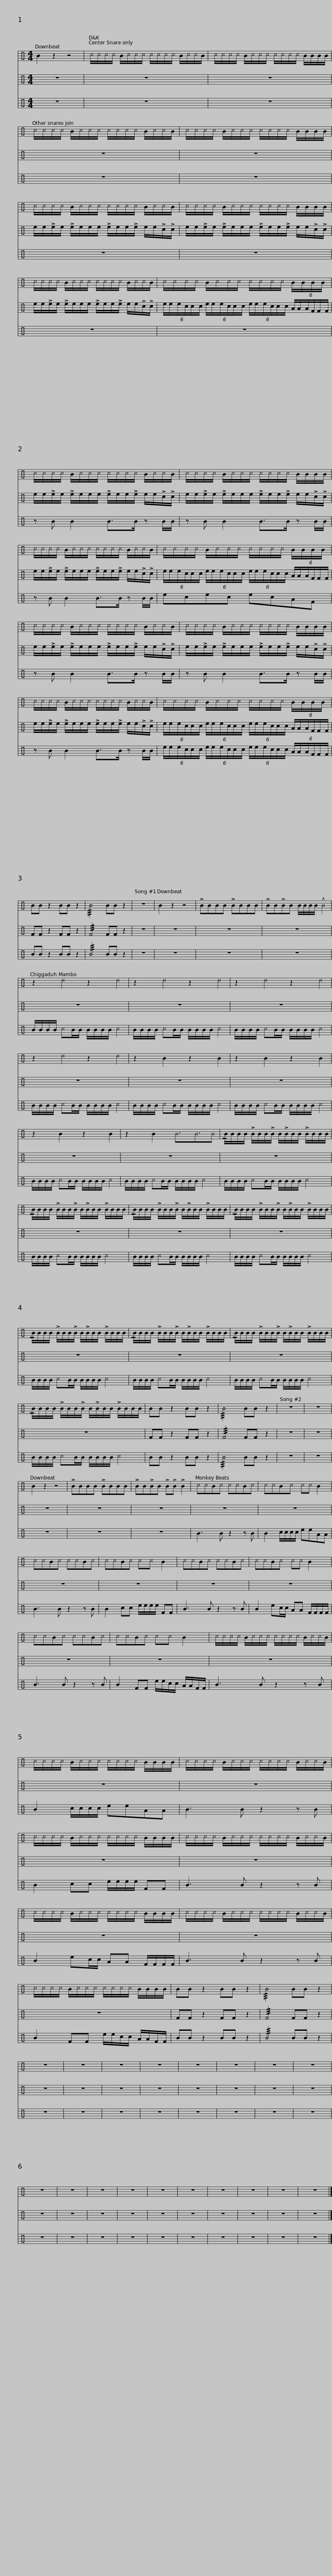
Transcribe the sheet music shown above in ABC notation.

X:1
%%score 1 2 3
L:1/8
M:4/4
I:linebreak $
K:C
V:1 perc
K:none
V:2 perc
K:none
V:3 perc
K:none
V:1
 B2 z2 z4 | ^c/^c/^c/^c/ B/^c/^c/^c/ ^c/^c/^c/^c/ B/^c/^c/B/ | ^c/^c/^c/^c/ B/^c/^c/^c/ ^c/^c/^c/^c/ B/B/B/B/ |$ ^c/^c/^c/^c/ B/^c/^c/^c/ ^c/^c/^c/^c/ B/^c/^c/B/ | ^c/^c/^c/^c/ B/^c/^c/^c/ ^c/^c/^c/^c/ B/B/B/B/ | %5
 ^c/^c/^c/^c/ B/^c/^c/^c/ ^c/^c/^c/^c/ B/^c/^c/B/ |$ ^c/^c/^c/^c/ B/^c/^c/^c/ ^c/^c/^c/^c/ B/B/B/B/ | ^c/^c/^c/^c/ B/^c/^c/^c/ ^c/^c/^c/^c/ B/^c/^c/B/ |$ ^c/^c/^c/^c/ B/^c/^c/^c/ ^c/^c/^c/^c/ B/B/B/B/ | ^c/^c/^c/^c/ B/^c/^c/^c/ ^c/^c/^c/^c/ B/^c/^c/B/ |$ %10
 ^c/^c/^c/^c/ B/^c/^c/^c/ ^c/^c/^c/^c/ B/B/B/B/ | ^c/^c/^c/^c/ B/^c/^c/^c/ ^c/^c/^c/^c/ B/^c/^c/B/ |$ ^c/^c/^c/^c/ B/^c/^c/^c/ ^c/^c/^c/^c/ B/B/B/B/ | ^c/^c/^c/^c/ B/^c/^c/^c/ ^c/^c/^c/^c/ B/^c/^c/B/ |$ ^c/^c/^c/^c/ B/^c/^c/^c/ ^c/^c/^c/^c/ B/B/B/B/ | %15
 ^c/^c/^c/^c/ B/^c/^c/^c/ ^c/^c/^c/^c/ B/^c/^c/B/ |$ ^c/^c/^c/^c/ B/^c/^c/^c/ ^c/^c/^c/^c/ B/B/B/B/ | BB z2 BB z2 | !///!B4 BB z2 | z8 |$ %20
 B2 z2 z4 | !>!BBBB !>!BBBB | !>!BB!>!BB B/B/B/B/ !^!^B2 | z2 ^d2 z2 ^d2 |$ z2 ^d2 z2 ^d2 | %25
 z2 ^d2 z2 ^d2 | z2 ^d2 z2 ^d2 |$ z2 B2 z2 B2 | z2 B2 z2 B2 | z2 B2 z2 B2 |$ %30
 z2 B2 ^B3/2^B3/2^B | !/!B/B/B/B/ !>!B/B/B/!>!B/ B/!>!B/B/B/ !>!B/B/B/B/ |$ !/!B/B/B/B/ !>!B/B/B/!>!B/ B/!>!B/B/B/ !>!B/B/B/B/ | !/!B/B/B/B/ !>!B/B/B/!>!B/ B/!>!B/B/B/ !>!B/B/B/B/ |$ !/!B/B/B/B/ !>!B/B/B/!>!B/ B/!>!B/B/B/ !>!B/B/B/B/ | %35
 !/!B/B/B/B/ !>!B/B/B/!>!B/ B/!>!B/B/B/ !>!B/B/B/B/ |$ !/!B/B/B/B/ !>!B/B/B/!>!B/ B/!>!B/B/B/ !>!B/B/B/B/ | !/!B/B/B/B/ !>!B/B/B/!>!B/ B/!>!B/B/B/ !>!B/B/B/B/ |$ !/!B/B/B/B/ !>!B/B/B/!>!B/ B/!>!B/B/B/ !>!B/B/B/B/ | BB z2 BB z2 | %40
 !///!B4 BB z2 | z8 | z8 | B2 z2 z4 | !>!BBBB !>!BBBB |$ %45
 !>!BB!>!BB !>!B!>!B !>!B2 | ^c^cB^c ^c^cB^c | ^c^cB^c ^c^c B2 | ^c^cB^c ^c^cB^c | ^c^cB^c ^c^c B2 |$ %50
 ^c^cB^c ^c^cB^c | ^c^cB^c ^c^c B2 | ^c^cB^c ^c^cB^c | ^c^cB^c ^c^c B2 |$ ^c/^c/^c/^c/ B/^c/^c/^c/ ^c/^c/^c/^c/ B/^c/^c/B/ | %55
 ^c/^c/^c/^c/ B/^c/^c/^c/ ^c/^c/^c/^c/ B/B/B/B/ | ^c/^c/^c/^c/ B/^c/^c/^c/ ^c/^c/^c/^c/ B/^c/^c/B/ |$ ^c/^c/^c/^c/ B/^c/^c/^c/ ^c/^c/^c/^c/ B/B/B/B/ | ^c/^c/^c/^c/ B/^c/^c/^c/ ^c/^c/^c/^c/ B/^c/^c/B/ | ^c/^c/^c/^c/ B/^c/^c/^c/ ^c/^c/^c/^c/ B/B/B/B/ |$ %60
 ^c/^c/^c/^c/ B/^c/^c/^c/ ^c/^c/^c/^c/ B/^c/^c/B/ | ^c/^c/^c/^c/ B/^c/^c/^c/ ^c/^c/^c/^c/ B/B/B/B/ | BB z2 BB z2 | !///!B4 BB z2 | z8 |$ %65
 z8 | z8 | z8 | z8 | z8 | %70
 z8 | z8 | z8 | z8 | z8 | %75
 z8 | z8 | z8 | z8 | z8 | %80
 z8 | z8 |] %82
V:2
 z8 | z8 | z8 |$ z8 | z8 | %5
 e/e/!>!e/e/ !>!e/e/e/e/ !>!e/e/e/!>!e/ e/e/!>!c/!>!c/ |$ e/e/!>!e/e/ !>!e/e/e/e/ !>!e/e/e/!>!e/ e/e/!>!c/!>!c/ | e/e/!>!e/e/ !>!e/e/e/e/ !>!e/e/e/!>!e/ e/e/!>!c/!>!c/ |$ (6:4:6e/e/e/c/c/c/ (6:4:6e/e/e/c/c/c/ (6:4:6e/e/e/c/c/c/ (6:4:6A/A/A/F/F/F/ | e/e/!>!e/e/ !>!e/e/e/e/ !>!e/e/e/!>!e/ e/e/!>!c/!>!c/ |$ %10
 e/e/!>!e/e/ !>!e/e/e/e/ !>!e/e/e/!>!e/ e/e/!>!c/!>!c/ | e/e/!>!e/e/ !>!e/e/e/e/ !>!e/e/e/!>!e/ e/e/!>!c/!>!c/ |$ (6:4:6e/e/e/c/c/c/ (6:4:6e/e/e/c/c/c/ (6:4:6e/e/e/c/c/c/ (6:4:6A/A/A/F/F/F/ | e/e/!>!e/e/ !>!e/e/e/e/ !>!e/e/e/!>!e/ e/e/!>!c/!>!c/ |$ e/e/!>!e/e/ !>!e/e/e/e/ !>!e/e/e/!>!e/ e/e/!>!c/!>!c/ | %15
 e/e/!>!e/e/ !>!e/e/e/e/ !>!e/e/e/!>!e/ e/e/!>!c/!>!c/ |$ (6:4:6e/e/e/c/c/c/ (6:4:6e/e/e/c/c/c/ (6:4:6e/e/e/c/c/c/ (6:4:6A/A/A/F/F/F/ | FF z2 FF z2 | !///!F4 FF z2 | z8 |$ %20
 z8 | z8 | z8 | z8 |$ z8 | %25
 z8 | z8 |$ z8 | z8 | z8 |$ %30
 z8 | z8 |$ z8 | z8 |$ z8 | %35
 z8 |$ z8 | z8 |$ z8 | FF z2 FF z2 | %40
 !///!F4 FF z2 | z8 | z8 | z8 | z8 |$ %45
 z8 | z8 | z8 | z8 | z8 |$ %50
 z8 | z8 | z8 | z8 |$ z8 | %55
 z8 | z8 |$ z8 | z8 | z8 |$ %60
 z8 | z8 | FF z2 FF z2 | !///!F4 FF z2 | z8 |$ %65
 z8 | z8 | z8 | z8 | z8 | %70
 z8 | z8 | z8 | z8 | z8 | %75
 z8 | z8 | z8 | z8 | z8 | %80
 z8 | z8 |] %82
V:3
 z8 | z8 | z8 |$ z8 | z8 | %5
 z8 |$ z8 | z8 |$ z8 | z B B2 B>B z B/B/ |$ %10
 z B B2 B>B z B/B/ | z B B2 B>B z B/B/ |$ ecec ecAF | z B B2 B>B z B/B/ |$ z B B2 B>B z B/B/ | %15
 z B B2 B>B z B/B/ |$ (6:4:6e/e/e/c/c/c/ (6:4:6e/e/e/c/c/c/ (6:4:6e/e/e/c/c/c/ (6:4:6A/A/A/F/F/F/ | BB z2 BB z2 | !///!B4 BB z2 | z8 |$ %20
 z8 | z8 | z8 | B/B/B/B/ ^cB/B/ B/B/B/B/ ^c2 |$ B/B/B/B/ ^cB/B/ B/B/B/B/ ^c2 | %25
 B/B/B/B/ ^cB/B/ B/B/B/B/ ^c2 | B/B/B/B/ ^cB/B/ B/B/B/B/ ^c2 |$ B/B/B/B/ ^cB/B/ B/B/B/B/ ^c2 | B/B/B/B/ ^cB/B/ B/B/B/B/ ^c2 | B/B/B/B/ ^cB/B/ B/B/B/B/ ^c2 |$ %30
 B/B/B/B/ ^cB/B/ B/B/B/B/ ^c2 | B/B/B/B/ ^cB/B/ B/B/B/B/ ^c2 |$ B/B/B/B/ ^cB/B/ B/B/B/B/ ^c2 | B/B/B/B/ ^cB/B/ B/B/B/B/ ^c2 |$ B/B/B/B/ ^cB/B/ B/B/B/B/ ^c2 | %35
 B/B/B/B/ ^cB/B/ B/B/B/B/ ^c2 |$ B/B/B/B/ ^cB/B/ B/B/B/B/ ^c2 | B/B/B/B/ ^cB/B/ B/B/B/B/ ^c2 |$ B/B/B/B/ ^cB/B/ B/B/B/B/ ^c2 | BB z2 BB z2 | %40
 !///!B4 BB z2 | z8 | z8 | z8 | z8 |$ %45
 z8 | B3 B z2 z B | B2 c/c/c/c/ eeAA | B3 B z2 z B | B2 cc e/e/e/e/ FF |$ %50
 B3 B z2 z B | B2 ec/c/ AA F/F/F/F/ | B3 B z2 z B | B2 FF e/e/c/c/ A/A/F/F/ |$ B3 B z2 z B | %55
 B2 c/c/c/c/ eeAA | B3 B z2 z B |$ B2 cc e/e/e/e/ FF | B3 B z2 z B | B2 ec/c/ AA F/F/F/F/ |$ %60
 B3 B z2 z B | B2 FF e/e/c/c/ A/A/F/F/ | BB z2 BB z2 | !///!B4 BB z2 | z8 |$ %65
 z8 | z8 | z8 | z8 | z8 | %70
 z8 | z8 | z8 | z8 | z8 | %75
 z8 | z8 | z8 | z8 | z8 | %80
 z8 | z8 |] %82
